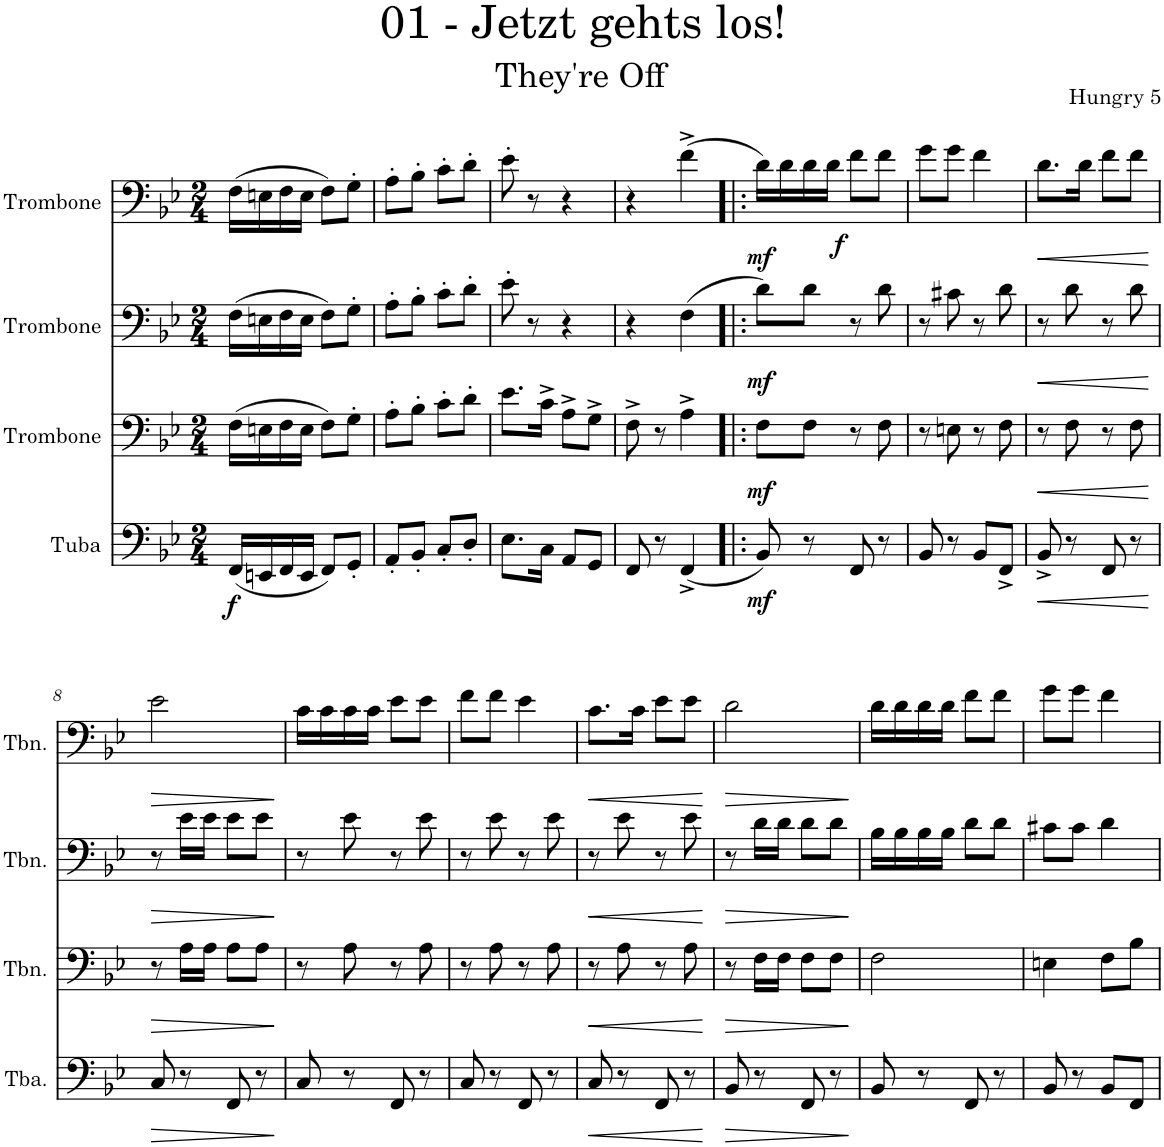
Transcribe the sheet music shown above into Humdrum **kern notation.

**kern	**dynam	**kern	**dynam	**kern	**dynam	**kern	**dynam
*part4	*part4	*part3	*part3	*part2	*part2	*part1	*part1
*staff4	*staff4	*staff3	*staff3	*staff2	*staff2	*staff1	*staff1
*I"Tuba	*	*I"Trombone	*	*I"Trombone	*	*I"Trombone	*
*I'Tba.	*	*I'Tbn.	*	*I'Tbn.	*	*I'Tbn.	*
*clefF4	*	*clefF4	*	*clefF4	*	*clefF4	*
*k[b-e-]	*	*k[b-e-]	*	*k[b-e-]	*	*k[b-e-]	*
*M2/4	*	*M2/4	*	*M2/4	*	*M2/4	*
=1	=1	=1	=1	=1	=1	=1	=1
!	!LO:DY:b	!	!	!	!	!	!
(16FF/LL	f	(16F\LL	.	(16F\LL	.	(16F\LL	.
16EEn/	.	16En\	.	16En\	.	16En\	.
16FF/	.	16F\	.	16F\	.	16F\	.
16EE/JJ	.	16E\JJ	.	16E\JJ	.	16E\JJ	.
8FF/L)	.	8F\L)	.	8F\L)	.	8F\L)	.
8GG'/J	.	8G'\J	.	8G'\J	.	8G'\J	.
=2	=2	=2	=2	=2	=2	=2	=2
8AA'/L	.	8A'\L	.	8A'\L	.	8A'\L	.
8BB-'/J	.	8B-'\J	.	8B-'\J	.	8B-'\J	.
8C'/L	.	8c'\L	.	8c'\L	.	8c'\L	.
8D'/J	.	8d'\J	.	8d'\J	.	8d'\J	.
=3	=3	=3	=3	=3	=3	=3	=3
8.E-\L	.	8.e-\L	.	8e-'\	.	8e-'\	.
.	.	.	.	8r	.	8r	.
16C\Jk	.	16c^\Jk	.	.	.	.	.
8AA/L	.	8A^\L	.	4r	.	4r	.
8GG/J	.	8G^\J	.	.	.	.	.
=4	=4	=4	=4	=4	=4	=4	=4
8FF/	.	8F^\	.	4r	.	4r	.
8r	.	8r	.	.	.	.	.
(4FF^/	.	4A^\	.	(4F\	.	(4f^\	.
=5!|:	=5!|:	=5!|:	=5!|:	=5!|:	=5!|:	=5!|:	=5!|:
!	!LO:DY:b	!	!LO:DY:b	!	!LO:DY:b	!	!LO:DY:b
8BB-/)	mf	8F\L	mf	8d\L)	mf	16d\LL)	mf
.	.	.	.	.	.	16d\	.
8r	.	8F\J	.	8d\J	.	16d\	.
!	!	!	!	!	!	!	!LO:DY:b
.	.	.	.	.	.	16d\JJ	f
8FF/	.	8r	.	8r	.	8f\L	.
8r	.	8F\	.	8d\	.	8f\J	.
=6	=6	=6	=6	=6	=6	=6	=6
8BB-/	.	8r	.	8r	.	8g\L	.
8r	.	8En\	.	8c#X\	.	8g\J	.
8BB-/L	.	8r	.	8r	.	4f\	.
8FF^/J	.	8F\	.	8d\	.	.	.
=7	=7	=7	=7	=7	=7	=7	=7
!	!LO:HP:b	!	!LO:HP:b	!	!LO:HP:b	!	!LO:HP:b
8BB-^/	<	8r	<	8r	<	8.d\L	<
8r	.	8F\	.	8d\	.	.	.
.	.	.	.	.	.	16d\Jk	.
8FF/	.	8r	.	8r	.	8f\L	.
8r	.	8F\	.	8d\	.	8f\J	.
.	[	.	[	.	[	.	[
!!LO:LB:g=z
=8	=8	=8	=8	=8	=8	=8	=8
!	!LO:HP:b	!	!LO:HP:b	!	!LO:HP:b	!	!LO:HP:b
8C/	>	8r	>	8r	>	2e-\	>
8r	.	16A\LL	.	16e-\LL	.	.	.
.	.	16A\JJ	.	16e-\JJ	.	.	.
8FF/	.	8A\L	.	8e-\L	.	.	.
8r	.	8A\J	.	8e-\J	.	.	.
.	]	.	]	.	]	.	]
=9	=9	=9	=9	=9	=9	=9	=9
8C/	.	8r	.	8r	.	16c\LL	.
.	.	.	.	.	.	16c\	.
8r	.	8A\	.	8e-\	.	16c\	.
.	.	.	.	.	.	16c\JJ	.
8FF/	.	8r	.	8r	.	8e-\L	.
8r	.	8A\	.	8e-\	.	8e-\J	.
=10	=10	=10	=10	=10	=10	=10	=10
8C/	.	8r	.	8r	.	8f\L	.
8r	.	8A\	.	8e-\	.	8f\J	.
8FF/	.	8r	.	8r	.	4e-\	.
8r	.	8A\	.	8e-\	.	.	.
=11	=11	=11	=11	=11	=11	=11	=11
!	!LO:HP:b	!	!LO:HP:b	!	!LO:HP:b	!	!LO:HP:b
8C/	<	8r	<	8r	<	8.c\L	<
8r	.	8A\	.	8e-\	.	.	.
.	.	.	.	.	.	16c\Jk	.
8FF/	.	8r	.	8r	.	8e-\L	.
8r	.	8A\	.	8e-\	.	8e-\J	.
.	[	.	[	.	[	.	[
=12	=12	=12	=12	=12	=12	=12	=12
!	!LO:HP:b	!	!LO:HP:b	!	!LO:HP:b	!	!LO:HP:b
8BB-/	>	8r	>	8r	>	2d\	>
8r	.	16F\LL	.	16d\LL	.	.	.
.	.	16F\JJ	.	16d\JJ	.	.	.
8FF/	.	8F\L	.	8d\L	.	.	.
8r	.	8F\J	.	8d\J	.	.	.
.	]	.	]	.	]	.	]
=13	=13	=13	=13	=13	=13	=13	=13
8BB-/	.	2F\	.	16B-\LL	.	16d\LL	.
.	.	.	.	16B-\	.	16d\	.
8r	.	.	.	16B-\	.	16d\	.
.	.	.	.	16B-\JJ	.	16d\JJ	.
8FF/	.	.	.	8d\L	.	8f\L	.
8r	.	.	.	8d\J	.	8f\J	.
=14	=14	=14	=14	=14	=14	=14	=14
8BB-/	.	4En\	.	8c#X\L	.	8g\L	.
8r	.	.	.	8c#\J	.	8g\J	.
8BB-/L	.	8F\L	.	4d\	.	4f\	.
8FF/J	.	8B-\J	.	.	.	.	.
=	=	=	=	=	=	=	=
*-	*-	*-	*-	*-	*-	*-	*-
